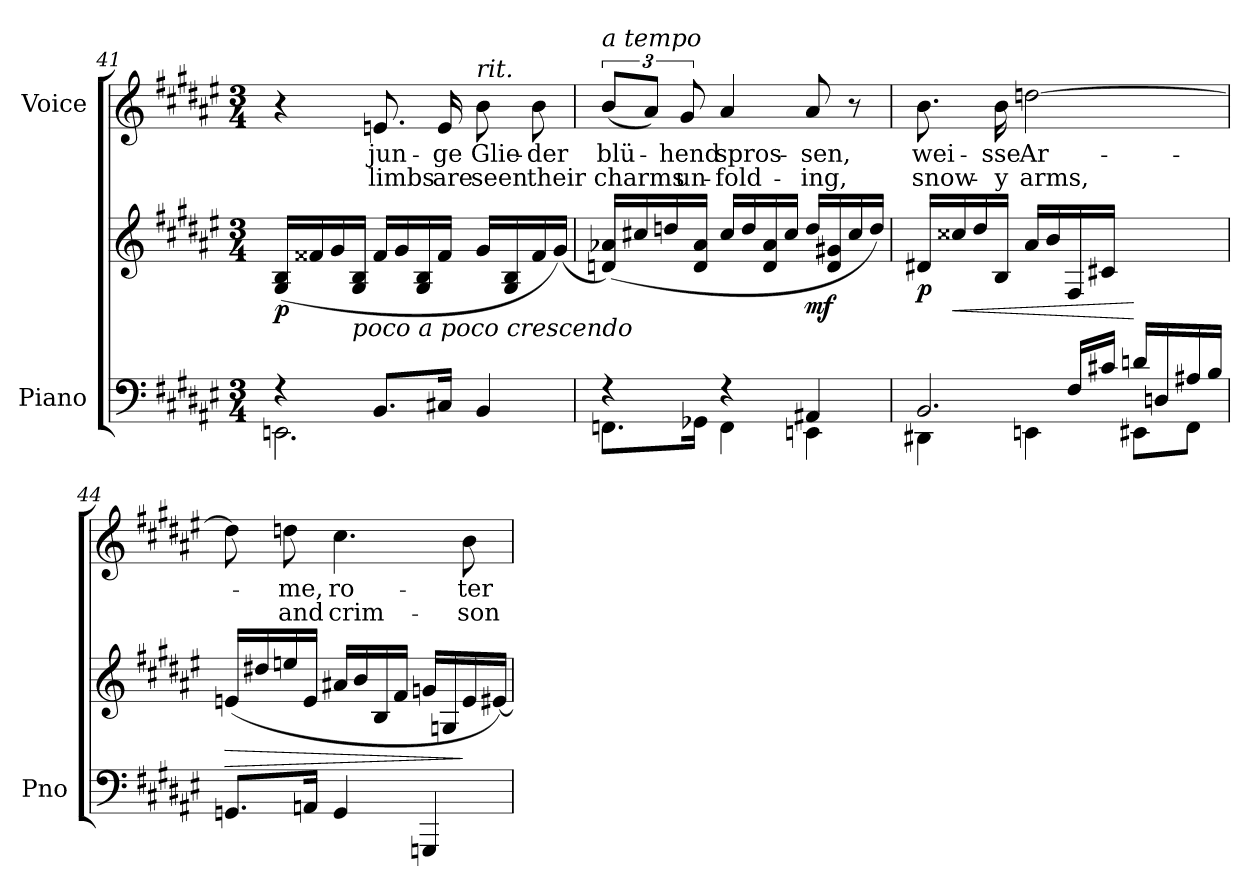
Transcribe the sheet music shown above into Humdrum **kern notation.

**kern	**kern	**dynam	**kern	**text	**text
*part2	*part2	*part2	*part1	*part1	*part1
*staff3	*staff2	*staff2/3	*staff1	*staff1	*staff1
*I"Piano	*	*	*I"Voice	*	*
*I'Pno	*	*	*	*	*
*clefF4	*clefG2	*	*clefG2	*	*
*k[f#c#g#d#a#e#]	*k[f#c#g#d#a#e#]	*	*k[f#c#g#d#a#e#]	*	*
*M3/4	*M3/4	*	*M3/4	*	*
=41	=41	=41	=41	=41	=41
*^	*	*	*	*	*
!	!	!	!LO:DY:b	!	!	!
4r	2.EEn\	(>16G#/ 16B/LL	p	4r	.	.
.	.	16f##X/	.	.	.	.
.	.	16g#/	.	.	.	.
!	!	!LO:TX:b:i:t=poco a poco crescendo	!	!	!	!
.	.	16G#/ 16B/JJ	.	.	.	.
8.BB/L	.	16f##/LL	.	8.en/	jun-	limbs
.	.	16g#/	.	.	.	.
.	.	16G#/ 16B/	.	.	.	.
16C#X/Jk	.	16f##/JJ	.	16e/	-ge	are
!	!	!	!	!LO:TX:a:i:t=rit.	!	!
4BB/	.	16g#/LL	.	8b\	Glie-	seen
.	.	16G#/ 16B/	.	.	.	.
.	.	16f##/	.	8b\	-der	their
.	.	(>16g#/JJ)	.	.	.	.
=42	=42	=42	=42	=42	=42	=42
!	!	!	!	!LO:TX:a:i:t=a tempo	!	!
4r	8.FFn\L	(>16dn/ 16a-X/LL)	.	(12b/L	blü-	charms
.	.	16cc#X/	.	.	.	.
.	.	.	.	12a#/J)	.	.
.	.	16ddn/	.	.	.	.
.	.	.	.	12g#/	-hend	un-
.	16GG-X\Jk	16d/ 16a-/JJ	.	.	.	.
4r	4FF\	16cc#/LL	.	4a#/	spros-	-fold-
.	.	16dd/	.	.	.	.
.	.	16d/ 16a-/	.	.	.	.
.	.	16cc#/JJ	.	.	.	.
!	!	!	!LO:DY:b	!	!	!
4AA#X/	4EEn\	16dd/LL	mf	8a#/	-sen,	-ing,
.	.	16d/ 16g#X/	.	.	.	.
.	.	16cc#/	.	8r	.	.
.	.	16dd/JJ)	.	.	.	.
=43	=43	=43	=43	=43	=43	=43
*^	*^	*	*	*	*	*
!	!	!	!	!	!LO:DY:b	!	!	!
2ryy	2.BB/	4DD#X\	4.ryy	(>16d#X/LL	p	8.b\	wei-	snow-
!	!	!	!	!	!LO:HP:b	!	!	!
.	.	.	.	16cc##X/	<	.	.	.
.	.	.	.	16dd#/	.	.	.	.
.	.	.	.	16B/JJ	.	16b\	-sse	-y
.	.	4EEn\	.	16a#/LL	.	[2ddn\	Ar-	arms,
.	.	.	.	16b/	.	.	.	.
.	.	.	16F#/LL	16F#/	.	.	.	.
.	.	.	16c#X/JJ	16c#X/JJ	.	.	.	.
16dn/LL	.	8EE#X\L	4ryy	4ryy	[	.	.	.
16Dn/	.	.	.	.	.	.	.	.
16A#X/	.	8FF#\J	.	.	.	.	.	.
16B/JJ)	.	.	.	.	.	.	.	.
*v	*v	*v	*v	*	*	*	*	*
=44	=44	=44	=44	=44	=44
!	!	!LO:HP:b	!	!	!
8.GGn/L	(>16en/LL	>	8dd\]	.	.
.	16dd#X/	.	.	.	.
.	16een/	.	8ddn\	-me,	and
16AAn/Jk	16e/JJ	.	.	.	.
4GG/	16a#X/LL	.	4.cc#\	ro-	crim-
.	16b/	.	.	.	.
.	16B/	.	.	.	.
.	16f#/JJ	.	.	.	.
4GGGn/	16gn/LL	.	.	.	.
.	16Gn/	.	.	.	.
.	16e/	]	8b\	-ter	-son
.	[<16e#X/JJ)	.	.	.	.
=	=	=	=	=	=
*-	*-	*-	*-	*-	*-
